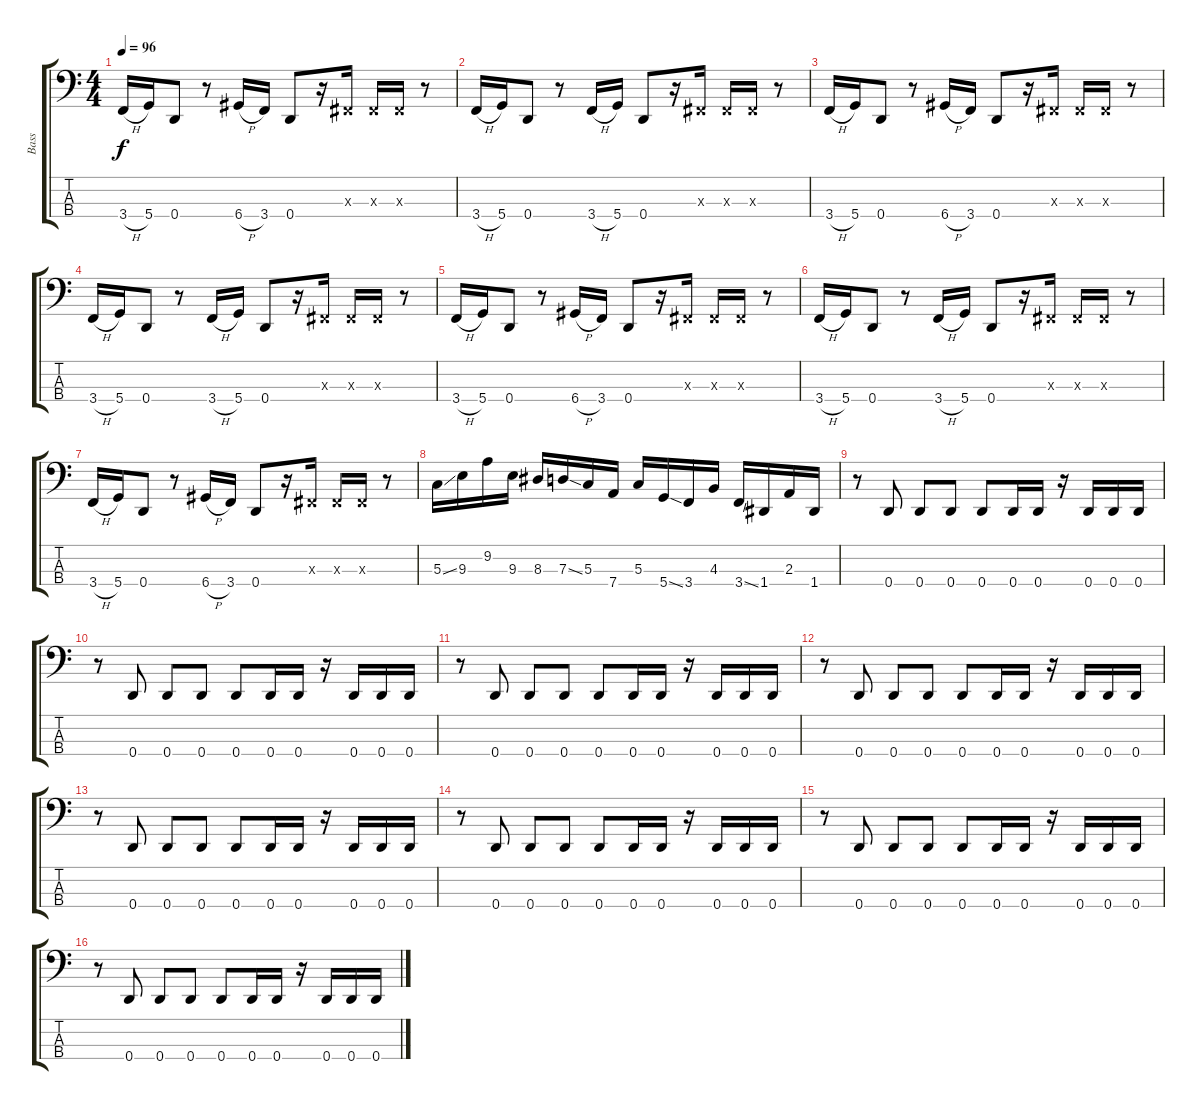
\track ("Bass" "Bass") {instrument electricbasspick}
\staff {score tabs}
\tuning (F2 C2 G1 D1) {hide}
\ts (4 4)
\tempo 96
\clef f4
\ks c
3.4{h}.16{dy f} 5.4.16 0.4.8 r.8 6.4{h}.16 3.4.16 0.4.8 r.16 -1.3{x}.16 -1.3{x}.16 -1.3{x}.16 r.8 |
3.4{h}.16 5.4.16 0.4.8 r.8 3.4{h}.16 5.4.16 0.4.8 r.16 -1.3{x}.16 -1.3{x}.16 -1.3{x}.16 r.8 |
3.4{h}.16 5.4.16 0.4.8 r.8 6.4{h}.16 3.4.16 0.4.8 r.16 -1.3{x}.16 -1.3{x}.16 -1.3{x}.16 r.8 |
3.4{h}.16 5.4.16 0.4.8 r.8 3.4{h}.16 5.4.16 0.4.8 r.16 -1.3{x}.16 -1.3{x}.16 -1.3{x}.16 r.8 |
3.4{h}.16 5.4.16 0.4.8 r.8 6.4{h}.16 3.4.16 0.4.8 r.16 -1.3{x}.16 -1.3{x}.16 -1.3{x}.16 r.8 |
3.4{h}.16 5.4.16 0.4.8 r.8 3.4{h}.16 5.4.16 0.4.8 r.16 -1.3{x}.16 -1.3{x}.16 -1.3{x}.16 r.8 |
3.4{h}.16 5.4.16 0.4.8 r.8 6.4{h}.16 3.4.16 0.4.8 r.16 -1.3{x}.16 -1.3{x}.16 -1.3{x}.16 r.8 |
5.3{ss}.16 9.3.16 9.2.16 9.3.16 8.3.16 7.3{ss}.16 5.3.16 7.4.16 5.3.16 5.4{ss}.16 3.4.16 4.3.16 3.4{ss}.16 1.4.16 2.3.16 1.4.16 |
r.8 0.4.8 0.4.8 0.4.8 0.4.8 0.4.16 0.4.16 r.16 0.4.16 0.4.16 0.4.16 |
r.8 0.4.8 0.4.8 0.4.8 0.4.8 0.4.16 0.4.16 r.16 0.4.16 0.4.16 0.4.16 |
r.8 0.4.8 0.4.8 0.4.8 0.4.8 0.4.16 0.4.16 r.16 0.4.16 0.4.16 0.4.16 |
r.8 0.4.8 0.4.8 0.4.8 0.4.8 0.4.16 0.4.16 r.16 0.4.16 0.4.16 0.4.16 |
r.8 0.4.8 0.4.8 0.4.8 0.4.8 0.4.16 0.4.16 r.16 0.4.16 0.4.16 0.4.16 |
r.8 0.4.8 0.4.8 0.4.8 0.4.8 0.4.16 0.4.16 r.16 0.4.16 0.4.16 0.4.16 |
r.8 0.4.8 0.4.8 0.4.8 0.4.8 0.4.16 0.4.16 r.16 0.4.16 0.4.16 0.4.16 |
r.8 0.4.8 0.4.8 0.4.8 0.4.8 0.4.16 0.4.16 r.16 0.4.16 0.4.16 0.4.16
